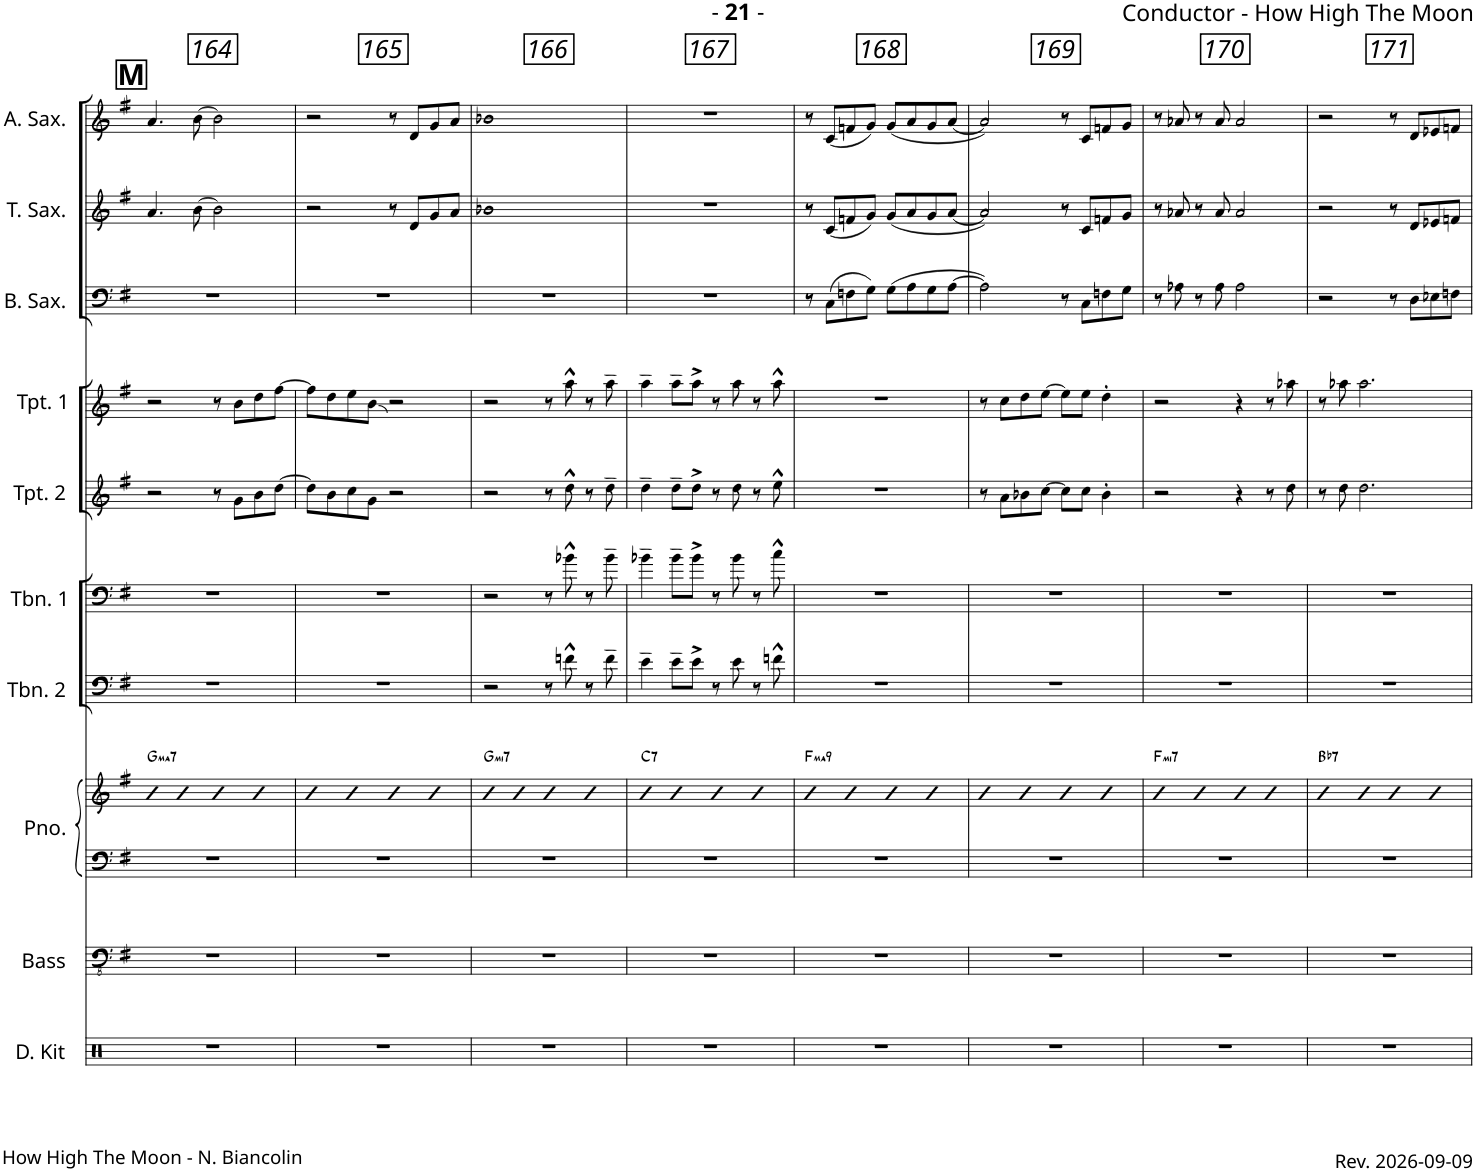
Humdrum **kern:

**kern	**kern	**kern	**kern	**harte	**kern	**kern	**kern	**kern	**kern	**kern	**kern
*part10	*part9	*part8	*part8	*part8	*part7	*part6	*part5	*part4	*part3	*part2	*part1
*staff11	*staff10	*staff9	*staff8	*	*staff7	*staff6	*staff5	*staff4	*staff3	*staff2	*staff1
*I"Drum Kit	*I"Acoustic Bass	*I"Piano	*	*	*I"Trombone 2	*I"Trombone 1	*I"Trumpet 2	*I"Trumpet 1	*I"Baritone Sax	*I"Tenor Sax	*I"Alto Sax
*I'D. Kit	*I'Bass	*I'Pno.	*	*	*I'Tbn. 2	*I'Tbn. 1	*I'Tpt. 2	*I'Tpt. 1	*I'B. Sax.	*I'T. Sax.	*I'A. Sax.
!!LO:PB:g=z
*clefX	*clefFv4	*clefF4	*clefG2	*	*clefF4	*clefF4	*clefG2	*clefG2	*clefF4	*clefG2	*clefG2
*	*	*	*	*	*	*	*Trd1c2	*Trd1c2	*Trd12c21	*Trd8c14	*Trd5c9
*k[]	*k[f#]	*k[f#]	*k[f#]	*	*k[f#]	*k[f#]	*k[f#]	*k[f#]	*k[f#]	*k[f#]	*k[f#]
*M2/2	*M2/2	*M2/2	*M2/2	*	*M2/2	*M2/2	*M2/2	*M2/2	*M2/2	*M2/2	*M2/2
*met(c|)	*met(c|)	*met(c|)	*met(c|)	*	*met(c|)	*met(c|)	*met(c|)	*met(c|)	*met(c|)	*met(c|)	*met(c|)
!!LO:REH:place=s1:a:B:cj:fs=14:t=M
=164	=164	=164	=164	=164	=164	=164	=164	=164	=164	=164	=164
!	!	!	!	!LO:H:kt=ma7	!	!	!	!	!	!	!
1r	1r	1r	4b	G:maj7	1r	1r	2r	2r	1r	4.a/	4.a/
.	.	.	4b	.	.	.	.	.	.	.	.
.	.	.	.	.	.	.	.	.	.	[8b\	[8b\
.	.	.	4b	.	.	.	8r	8r	.	2b\]	2b\]
.	.	.	.	.	.	.	8g\L	8b\L	.	.	.
.	.	.	4b	.	.	.	8b\	8dd\	.	.	.
.	.	.	.	.	.	.	[8dd\J	[8ff#\J	.	.	.
=165	=165	=165	=165	=165	=165	=165	=165	=165	=165	=165	=165
1r	1r	1r	4b	.	1r	1r	8dd\L]	8ff#\L]	1r	2r	2r
.	.	.	.	.	.	.	8b\	8dd\	.	.	.
.	.	.	4b	.	.	.	8cc\	8ee\	.	.	.
.	.	.	.	.	.	.	8g\J	8b\J	.	.	.
.	.	.	4b	.	.	.	2r	2r	.	8r	8r
.	.	.	.	.	.	.	.	.	.	8d/L	8d/L
.	.	.	4b	.	.	.	.	.	.	8g/	8g/
.	.	.	.	.	.	.	.	.	.	8a/J	8a/J
=166	=166	=166	=166	=166	=166	=166	=166	=166	=166	=166	=166
!	!	!	!	!LO:H:kt=mi7	!	!	!	!	!	!	!
1r	1r	1r	4bn	G:min7	2r	2r	2r	2r	1r	1b-X	1b-X
.	.	.	4b	.	.	.	.	.	.	.	.
.	.	.	4b	.	8r	8r	8r	8r	.	.	.
.	.	.	.	.	8fn^^\	8b-X^^\	8dd^^\	8aa^^\	.	.	.
.	.	.	4b	.	8r	8r	8r	8r	.	.	.
.	.	.	.	.	8f~\	8b-~\	8dd~\	8aa~\	.	.	.
=167	=167	=167	=167	=167	=167	=167	=167	=167	=167	=167	=167
!	!	!	!	!LO:H:kt=7	!	!	!	!	!	!	!
1r	1r	1r	4bn	C:7	4e~\	4b-X~\	4dd~\	4aa~\	1r	1r	1r
.	.	.	4b	.	8e~\L	8b-~\L	8dd~\L	8aa~\L	.	.	.
.	.	.	.	.	8e^\J	8b-^\J	8dd^\J	8aa^\J	.	.	.
.	.	.	4b	.	8r	8r	8r	8r	.	.	.
.	.	.	.	.	8e\	8b-\	8dd\	8aa\	.	.	.
.	.	.	4b	.	8r	8r	8r	8r	.	.	.
.	.	.	.	.	8fn^^\	8cc^^\	8ee^^\	8aa^^\	.	.	.
=168	=168	=168	=168	=168	=168	=168	=168	=168	=168	=168	=168
!	!	!	!	!LO:H:kt=ma9	!	!	!	!	!	!	!
1r	1r	1r	4b	F:maj9	1r	1r	1r	1r	8r	8r	8r
.	.	.	.	.	.	.	.	.	(8C\L	(8c/L	(8c/L
.	.	.	4b	.	.	.	.	.	8Fn\	8fn/	8fn/
.	.	.	.	.	.	.	.	.	8G\J)	8g/J)	8g/J)
.	.	.	4b	.	.	.	.	.	(8G\L	(8g/L	(8g/L
.	.	.	.	.	.	.	.	.	8A\	8a/	8a/
.	.	.	4b	.	.	.	.	.	8G\	8g/	8g/
.	.	.	.	.	.	.	.	.	[8A\J	[8a/J	[8a/J
=169	=169	=169	=169	=169	=169	=169	=169	=169	=169	=169	=169
1r	1r	1r	4b	.	1r	1r	8r	8r	2A\])	2a/])	2a/])
.	.	.	.	.	.	.	8a\L	8cc\L	.	.	.
.	.	.	4b	.	.	.	8b-X\	8dd\	.	.	.
.	.	.	.	.	.	.	[8cc\J	[8ee\J	.	.	.
.	.	.	4b	.	.	.	8cc\L]	8ee\L]	8r	8r	8r
.	.	.	.	.	.	.	8cc\J	8ee\J	8C\L	8c/L	8c/L
.	.	.	4b	.	.	.	4b-'\	4dd'\	8Fn\	8fn/	8fn/
.	.	.	.	.	.	.	.	.	8G\J	8g/J	8g/J
=170	=170	=170	=170	=170	=170	=170	=170	=170	=170	=170	=170
!	!	!	!	!LO:H:kt=mi7	!	!	!	!	!	!	!
1r	1r	1r	4b	F:min7	1r	1r	2r	2r	8r	8r	8r
.	.	.	.	.	.	.	.	.	8A-X\	8a-X/	8a-X/
.	.	.	4b	.	.	.	.	.	8r	8r	8r
.	.	.	.	.	.	.	.	.	8A-\	8a-/	8a-/
.	.	.	4b	.	.	.	4r	4r	2A-\	2a-/	2a-/
.	.	.	4b	.	.	.	8r	8r	.	.	.
.	.	.	.	.	.	.	8dd\	8aa-X\	.	.	.
=171	=171	=171	=171	=171	=171	=171	=171	=171	=171	=171	=171
!	!	!	!	!LO:H:kt=7	!	!	!	!	!	!	!
1r	1r	1r	4bn	Bb:7	1r	1r	8r	8r	2r	2r	2r
.	.	.	.	.	.	.	8dd\	8aa-X\	.	.	.
.	.	.	4b	.	.	.	2.dd\	2.aa-\	.	.	.
.	.	.	4b	.	.	.	.	.	8r	8r	8r
.	.	.	.	.	.	.	.	.	8D\L	8d/L	8d/L
.	.	.	4b	.	.	.	.	.	8E-X\	8e-X/	8e-X/
.	.	.	.	.	.	.	.	.	8Fn\J	8fn/J	8fn/J
=	=	=	=	=	=	=	=	=	=	=	=
*-	*-	*-	*-	*-	*-	*-	*-	*-	*-	*-	*-
